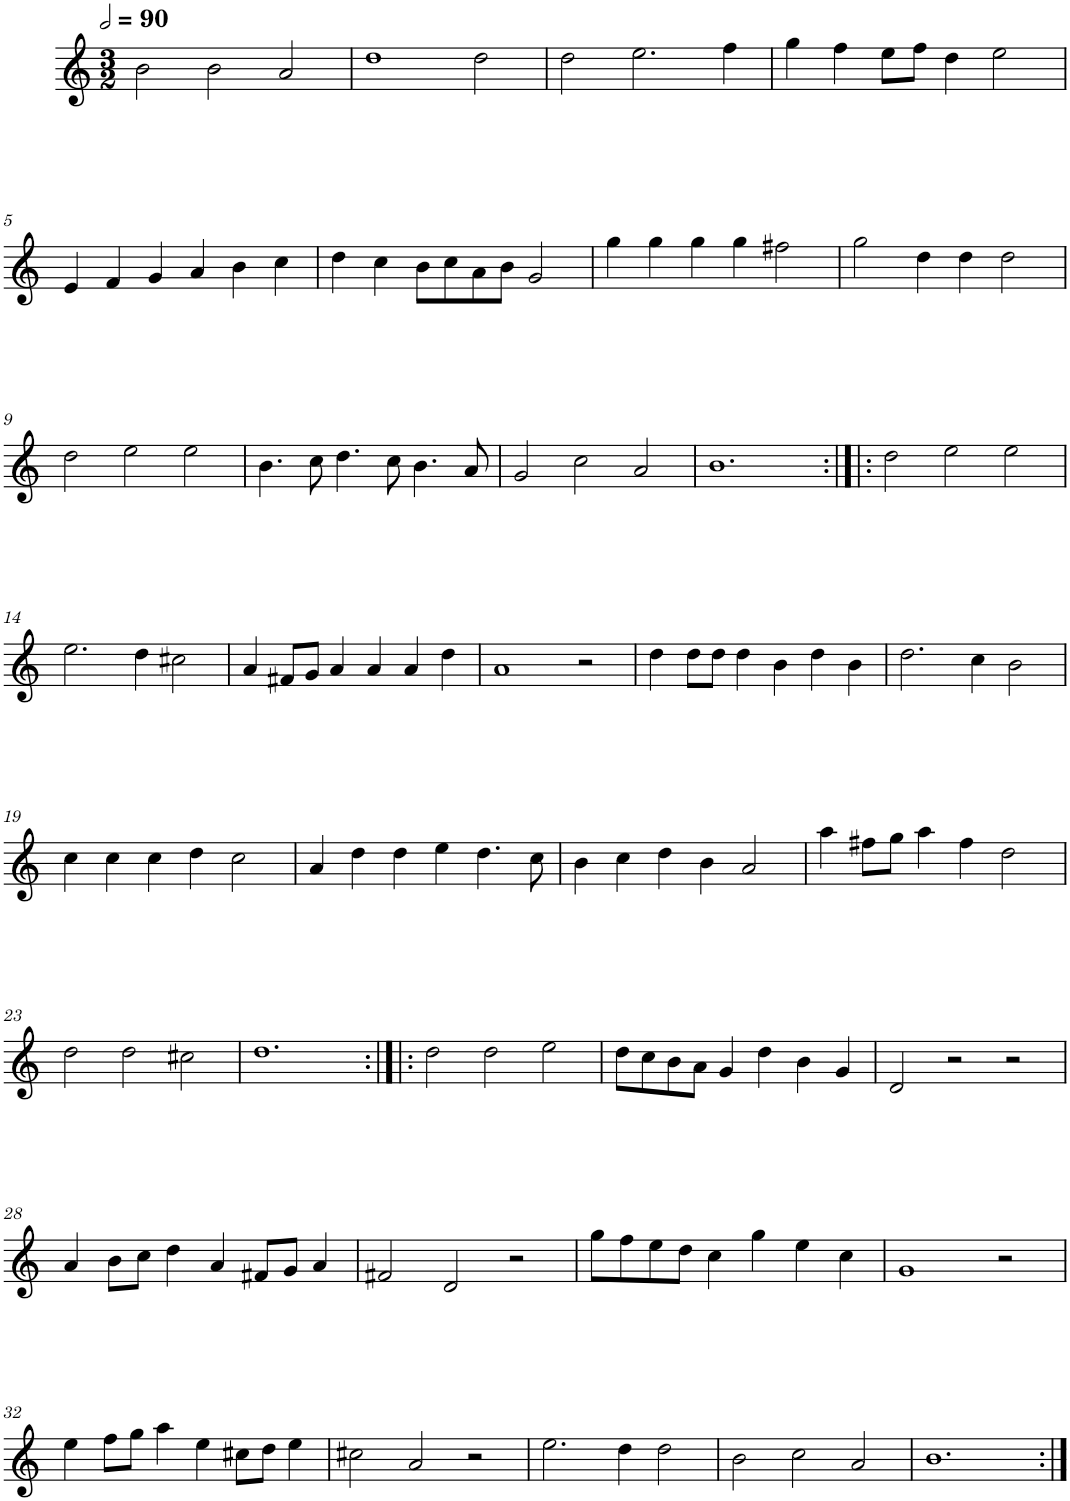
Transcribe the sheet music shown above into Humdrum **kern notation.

**kern
*part1
*staff1
*I"Cinq parties
*clefG2
*k[]
*M3/2
*MM180
=1
2b\
2b\
2a/
=2
1dd
2dd\
=3
2dd\
2.ee\
4ff\
=4
4gg\
4ff\
8ee\L
8ff\J
4dd\
2ee\
!!LO:LB:g=z
=5
4e/
4f/
4g/
4a/
4b\
4cc\
=6
4dd\
4cc\
8b\L
8cc\
8a\
8b\J
2g/
=7
4gg\
4gg\
4gg\
4gg\
2ff#X\
=8
2gg\
4dd\
4dd\
2dd\
!!LO:LB:g=z
=9
2dd\
2ee\
2ee\
=10
4.b\
8cc\
4.dd\
8cc\
4.b\
8a/
=11
2g/
2cc\
2a/
=12
1.b
=13:|!|:
2dd\
2ee\
2ee\
!!LO:LB:g=z
=14
2.ee\
4dd\
2cc#X\
=15
4a/
8f#X/L
8g/J
4a/
4a/
4a/
4dd\
=16
1a
2r
=17
4dd\
8dd\L
8dd\J
4dd\
4b\
4dd\
4b\
=18
2.dd\
4cc\
2b\
!!LO:LB:g=z
=19
4cc\
4cc\
4cc\
4dd\
2cc\
=20
4a/
4dd\
4dd\
4ee\
4.dd\
8cc\
=21
4b\
4cc\
4dd\
4b\
2a/
=22
4aa\
8ff#X\L
8gg\J
4aa\
4ff#\
2dd\
!!LO:LB:g=z
=23
2dd\
2dd\
2cc#X\
=24
1.dd
=25:|!|:
2dd\
2dd\
2ee\
=26
8dd\L
8cc\
8b\
8a\J
4g/
4dd\
4b\
4g/
=27
2d/
2r
2r
!!LO:LB:g=z
=28
4a/
8b\L
8cc\J
4dd\
4a/
8f#X/L
8g/J
4a/
=29
2f#X/
2d/
2r
=30
8gg\L
8ff\
8ee\
8dd\J
4cc\
4gg\
4ee\
4cc\
=31
1g
2r
!!LO:LB:g=z
=32
4ee\
8ff\L
8gg\J
4aa\
4ee\
8cc#X\L
8dd\J
4ee\
=33
2cc#X\
2a/
2r
=34
2.ee\
4dd\
2dd\
=35
2b\
2cc\
2a/
=36
1.b
=:|!
*-
